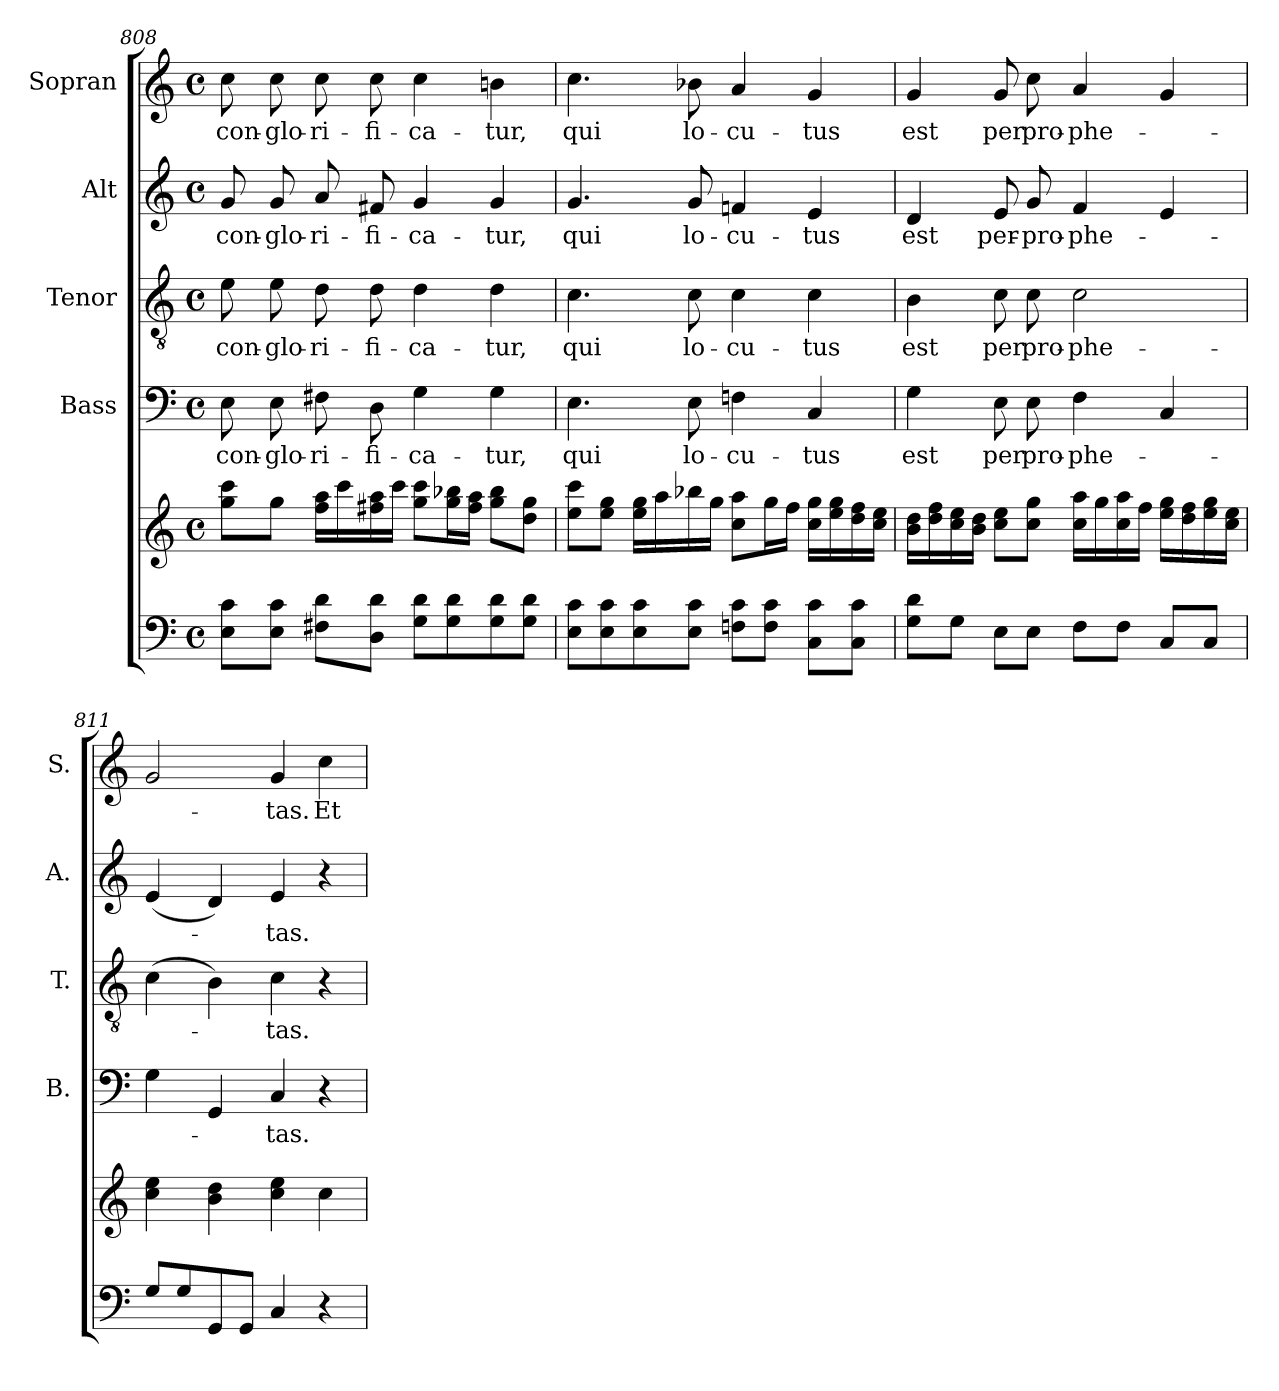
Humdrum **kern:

**kern	**kern	**kern	**text	**kern	**text	**kern	**text	**kern	**text
*part5	*part5	*part4	*part4	*part3	*part3	*part2	*part2	*part1	*part1
*staff6	*staff5	*staff4	*staff4	*staff3	*staff3	*staff2	*staff2	*staff1	*staff1
*	*	*I"Bass	*	*I"Tenor	*	*I"Alt	*	*I"Sopran	*
*	*	*I'B.	*	*I'T.	*	*I'A.	*	*I'S.	*
*clefF4	*clefG2	*clefF4	*	*clefGv2	*	*clefG2	*	*clefG2	*
*k[]	*k[]	*k[]	*	*k[]	*	*k[]	*	*k[]	*
*C:	*C:	*C:	*	*C:	*	*C:	*	*C:	*
*M4/4	*M4/4	*M4/4	*	*M4/4	*	*M4/4	*	*M4/4	*
*met(c)	*met(c)	*met(c)	*	*met(c)	*	*met(c)	*	*met(c)	*
=808	=808	=808	=808	=808	=808	=808	=808	=808	=808
!	!	!	!LO:LY:b	!	!LO:LY:b	!	!LO:LY:b	!	!LO:LY:b
8E\ 8c\L	8gg\ 8ccc\L	8E\	con-	8e\	con-	8g/	con-	8cc\	con-
!	!	!	!LO:LY:b	!	!LO:LY:b	!	!LO:LY:b	!	!LO:LY:b
8E\ 8c\J	8gg\J	8E\	-glo-	8e\	-glo-	8g/	-glo-	8cc\	-glo-
!	!	!	!LO:LY:b	!	!LO:LY:b	!	!LO:LY:b	!	!LO:LY:b
8F#X\ 8d\L	16ff\ 16aa\LL	8F#X\	-ri-	8d\	-ri-	8a/	-ri-	8cc\	-ri-
.	16ccc\	.	.	.	.	.	.	.	.
!	!	!	!LO:LY:b	!	!LO:LY:b	!	!LO:LY:b	!	!LO:LY:b
8D\ 8d\J	16ff#X\ 16aa\	8D\	-fi-	8d\	-fi-	8f#X/	-fi-	8cc\	-fi-
.	16ccc\JJ	.	.	.	.	.	.	.	.
!	!	!	!LO:LY:b	!	!LO:LY:b	!	!LO:LY:b	!	!LO:LY:b
8G\ 8d\L	8gg\ 8ccc\L	4G\	-ca-	4d\	-ca-	4g/	-ca-	4cc\	-ca-
8G\ 8d\	16gg\ 16bb-X\L	.	.	.	.	.	.	.	.
.	16ff#\ 16aa\JJ	.	.	.	.	.	.	.	.
!	!	!	!LO:LY:b	!	!LO:LY:b	!	!LO:LY:b	!	!LO:LY:b
8G\ 8d\	8gg\ 8bb-\L	4G\	-tur,	4d\	-tur,	4g/	-tur,	4bn\	-tur,
8G\ 8d\J	8dd\ 8gg\J	.	.	.	.	.	.	.	.
!!LO:PB:g=z
=809	=809	=809	=809	=809	=809	=809	=809	=809	=809
!	!	!	!LO:LY:b	!	!LO:LY:b	!	!LO:LY:b	!	!LO:LY:b
8E\ 8c\L	8ee\ 8ccc\L	4.E\	qui	4.c\	qui	4.g/	qui	4.cc\	qui
8E\ 8c\	8ee\ 8gg\J	.	.	.	.	.	.	.	.
8E\ 8c\	16ee\ 16gg\LL	.	.	.	.	.	.	.	.
.	16aa\	.	.	.	.	.	.	.	.
!	!	!	!LO:LY:b	!	!LO:LY:b	!	!LO:LY:b	!	!LO:LY:b
8E\ 8c\J	16bb-X\	8E\	lo-	8c\	lo-	8g/	lo-	8b-X\	lo-
.	16gg\JJ	.	.	.	.	.	.	.	.
!	!	!	!LO:LY:b	!	!LO:LY:b	!	!LO:LY:b	!	!LO:LY:b
8Fn\ 8c\L	8cc\ 8aa\L	4Fn\	-cu-	4c\	-cu-	4fn/	-cu-	4a/	-cu-
8F\ 8c\J	16gg\L	.	.	.	.	.	.	.	.
.	16ff\JJ	.	.	.	.	.	.	.	.
!	!	!	!LO:LY:b	!	!LO:LY:b	!	!LO:LY:b	!	!LO:LY:b
8C\ 8c\L	16cc\ 16gg\LL	4C/	-tus	4c\	-tus	4e/	-tus	4g/	-tus
.	16ee\ 16gg\	.	.	.	.	.	.	.	.
8C\ 8c\J	16dd\ 16ff\	.	.	.	.	.	.	.	.
.	16cc\ 16ee\JJ	.	.	.	.	.	.	.	.
=810	=810	=810	=810	=810	=810	=810	=810	=810	=810
!	!	!	!LO:LY:b	!	!LO:LY:b	!	!LO:LY:b	!	!LO:LY:b
8G\ 8d\L	16b\ 16dd\LL	4G\	est	4B\	est	4d/	est	4g/	est
.	16dd\ 16ff\	.	.	.	.	.	.	.	.
8G\J	16cc\ 16ee\	.	.	.	.	.	.	.	.
.	16b\ 16dd\JJ	.	.	.	.	.	.	.	.
!	!	!	!LO:LY:b	!	!LO:LY:b	!	!LO:LY:b	!	!LO:LY:b
8E\L	8cc\ 8ee\L	8E\	per	8c\	per	8e/	per-	8g/	per
!	!	!	!LO:LY:b	!	!LO:LY:b	!	!LO:LY:b	!	!LO:LY:b
8E\J	8cc\ 8gg\J	8E\	pro-	8c\	pro-	8g/	-pro-	8cc\	pro-
!	!	!	!LO:LY:b	!	!LO:LY:b	!	!LO:LY:b	!	!LO:LY:b
8F\L	16cc\ 16aa\LL	4F\	-phe-	2c\	-phe-	4f/	-phe-	4a/	-phe-
.	16gg\	.	.	.	.	.	.	.	.
8F\J	16cc\ 16aa\	.	.	.	.	.	.	.	.
.	16ff\JJ	.	.	.	.	.	.	.	.
8C/L	16ee\ 16gg\LL	4C/	.	.	.	4e/	.	4g/	.
.	16dd\ 16ff\	.	.	.	.	.	.	.	.
8C/J	16ee\ 16gg\	.	.	.	.	.	.	.	.
.	16cc\ 16ee\JJ	.	.	.	.	.	.	.	.
=811	=811	=811	=811	=811	=811	=811	=811	=811	=811
8G/L	4cc\ 4ee\	4G\	.	(>4c\	.	(<4e/	.	2g/	.
8G/	.	.	.	.	.	.	.	.	.
8GG/	4b\ 4dd\	4GG/	.	4B\)	.	4d/)	.	.	.
8GG/J	.	.	.	.	.	.	.	.	.
!	!	!	!LO:LY:b	!	!LO:LY:b	!	!LO:LY:b	!	!LO:LY:b
4C/	4cc\ 4ee\	4C/	-tas.	4c\	-tas.	4e/	-tas.	4g/	-tas.
!	!	!	!	!	!	!	!	!	!LO:LY:b
4r	4cc\	4r	.	4r	.	4r	.	4cc\	Et
=	=	=	=	=	=	=	=	=	=
*-	*-	*-	*-	*-	*-	*-	*-	*-	*-
